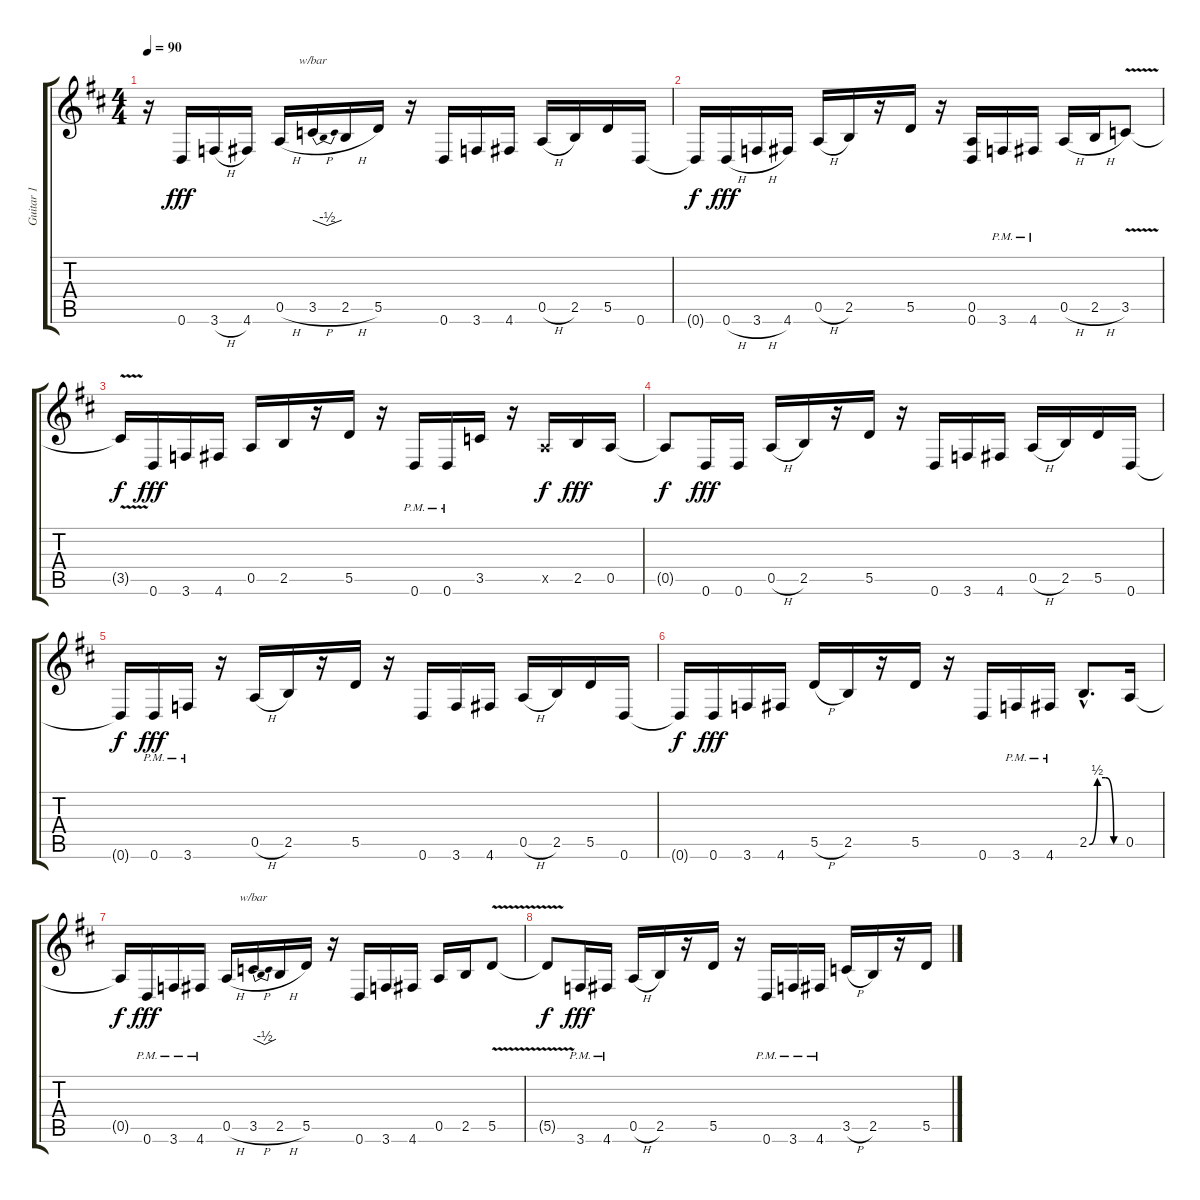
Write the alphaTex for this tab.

\track ("Guitar 1" "Guitar 1") {instrument distortionguitar}
\staff {score tabs}
\tuning (E4 B3 G3 D3 A2 D2) {hide}
\ts (4 4)
\tempo 90
\clef g2
\ks d
r.16{dy fff} 0.6.16 3.6{h}.16 4.6.16 0.5{h}.16 3.5{h}.16{tbe (dip default 0 0 30 -2 60 0)} 2.5{h}.16 5.5.16 r.16 0.6.16 3.6.16 4.6.16 0.5{h}.16 2.5.16 5.5.16 0.6.16 |
0.6{t}.16{dy f} 0.6{h}.16{dy fff} 3.6{h}.16 4.6.16 0.5{h}.16 2.5.16 r.16 5.5.16 r.16 (0.5 0.6).16 3.6{pm}.16 4.6{pm}.16 0.5{h}.16 2.5{h}.16 3.5{v}.8 |
3.5{t}.16{dy f} 0.6.16{dy fff} 3.6.16 4.6.16 0.5.16 2.5.16 r.16 5.5.16 r.16 0.6{pm}.16 0.6{pm}.16 3.5.16 r.16 0.5{x}.16{dy f} 2.5.16{dy fff} 0.5.16 |
0.5{t}.8{dy f} 0.6.16{dy fff} 0.6.16 0.5{h}.16 2.5.16 r.16 5.5.16 r.16 0.6.16 3.6.16 4.6.16 0.5{h}.16 2.5.16 5.5.16 0.6.16 |
0.6{t}.16{dy f} 0.6{pm}.16{dy fff} 3.6{pm}.16 r.16 0.5{h}.16 2.5.16 r.16 5.5.16 r.16 0.6.16 3.6.16 4.6.16 0.5{h}.16 2.5.16 5.5.16 0.6.16 |
0.6{t}.16{dy f} 0.6.16{dy fff} 3.6.16 4.6.16 5.5{h}.16 2.5.16 r.16 5.5.16 r.16 0.6.16 3.6{pm}.16 4.6{pm}.16 2.5{be (custom 0 0 15 2 30 2 45 0 60 0) hac}.8{d} 0.5.16 |
0.5{t}.16{dy f} 0.6{pm}.16{dy fff} 3.6{pm}.16 4.6{pm}.16 0.5{h}.16 3.5{h}.16{tbe (dip default 0 0 30 -2 60 0)} 2.5{h}.16 5.5.16 r.16 0.6.16 3.6.16 4.6.16 0.5.16 2.5.16 5.5{v}.8 |
5.5{t}.8{dy f} 3.6{pm}.16{dy fff} 4.6{pm}.16 0.5{h}.16 2.5.16 r.16 5.5.16 r.16 0.6{pm}.16 3.6{pm}.16 4.6{pm}.16 3.5{h}.16 2.5.16 r.16 5.5.16
